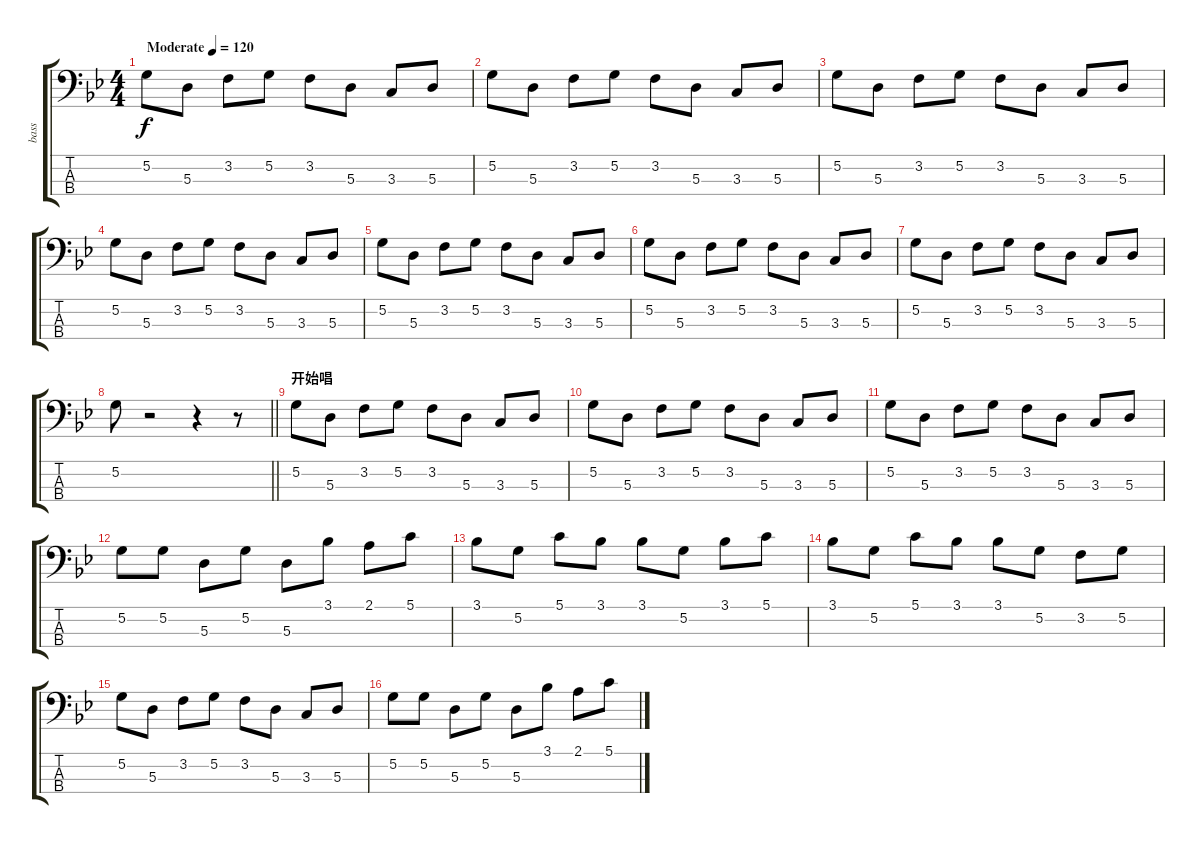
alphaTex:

\track ("bass" "bass") {instrument electricbassfinger}
\staff {score tabs}
\tuning (G2 D2 A1 E1) {hide}
\ts (4 4)
\tempo (120 "Moderate")
\clef f4
\ks bb
5.2.8{dy f instrument electricbassfinger} 5.3.8 3.2.8 5.2.8 3.2.8 5.3.8 3.3.8 5.3.8 |
5.2.8 5.3.8 3.2.8 5.2.8 3.2.8 5.3.8 3.3.8 5.3.8 |
5.2.8 5.3.8 3.2.8 5.2.8 3.2.8 5.3.8 3.3.8 5.3.8 |
5.2.8 5.3.8 3.2.8 5.2.8 3.2.8 5.3.8 3.3.8 5.3.8 |
5.2.8 5.3.8 3.2.8 5.2.8 3.2.8 5.3.8 3.3.8 5.3.8 |
5.2.8 5.3.8 3.2.8 5.2.8 3.2.8 5.3.8 3.3.8 5.3.8 |
5.2.8 5.3.8 3.2.8 5.2.8 3.2.8 5.3.8 3.3.8 5.3.8 |
\barLineRight lightlight
5.2.8 r.2 r.4 r.8 |
\section ("" "开始唱")
5.2.8 5.3.8 3.2.8 5.2.8 3.2.8 5.3.8 3.3.8 5.3.8 |
5.2.8 5.3.8 3.2.8 5.2.8 3.2.8 5.3.8 3.3.8 5.3.8 |
5.2.8 5.3.8 3.2.8 5.2.8 3.2.8 5.3.8 3.3.8 5.3.8 |
5.2.8 5.2.8 5.3.8 5.2.8 5.3.8 3.1.8 2.1.8 5.1.8 |
3.1.8 5.2.8 5.1.8 3.1.8 3.1.8 5.2.8 3.1.8 5.1.8 |
3.1.8 5.2.8 5.1.8 3.1.8 3.1.8 5.2.8 3.2.8 5.2.8 |
5.2.8 5.3.8 3.2.8 5.2.8 3.2.8 5.3.8 3.3.8 5.3.8 |
5.2.8 5.2.8 5.3.8 5.2.8 5.3.8 3.1.8 2.1.8 5.1.8
